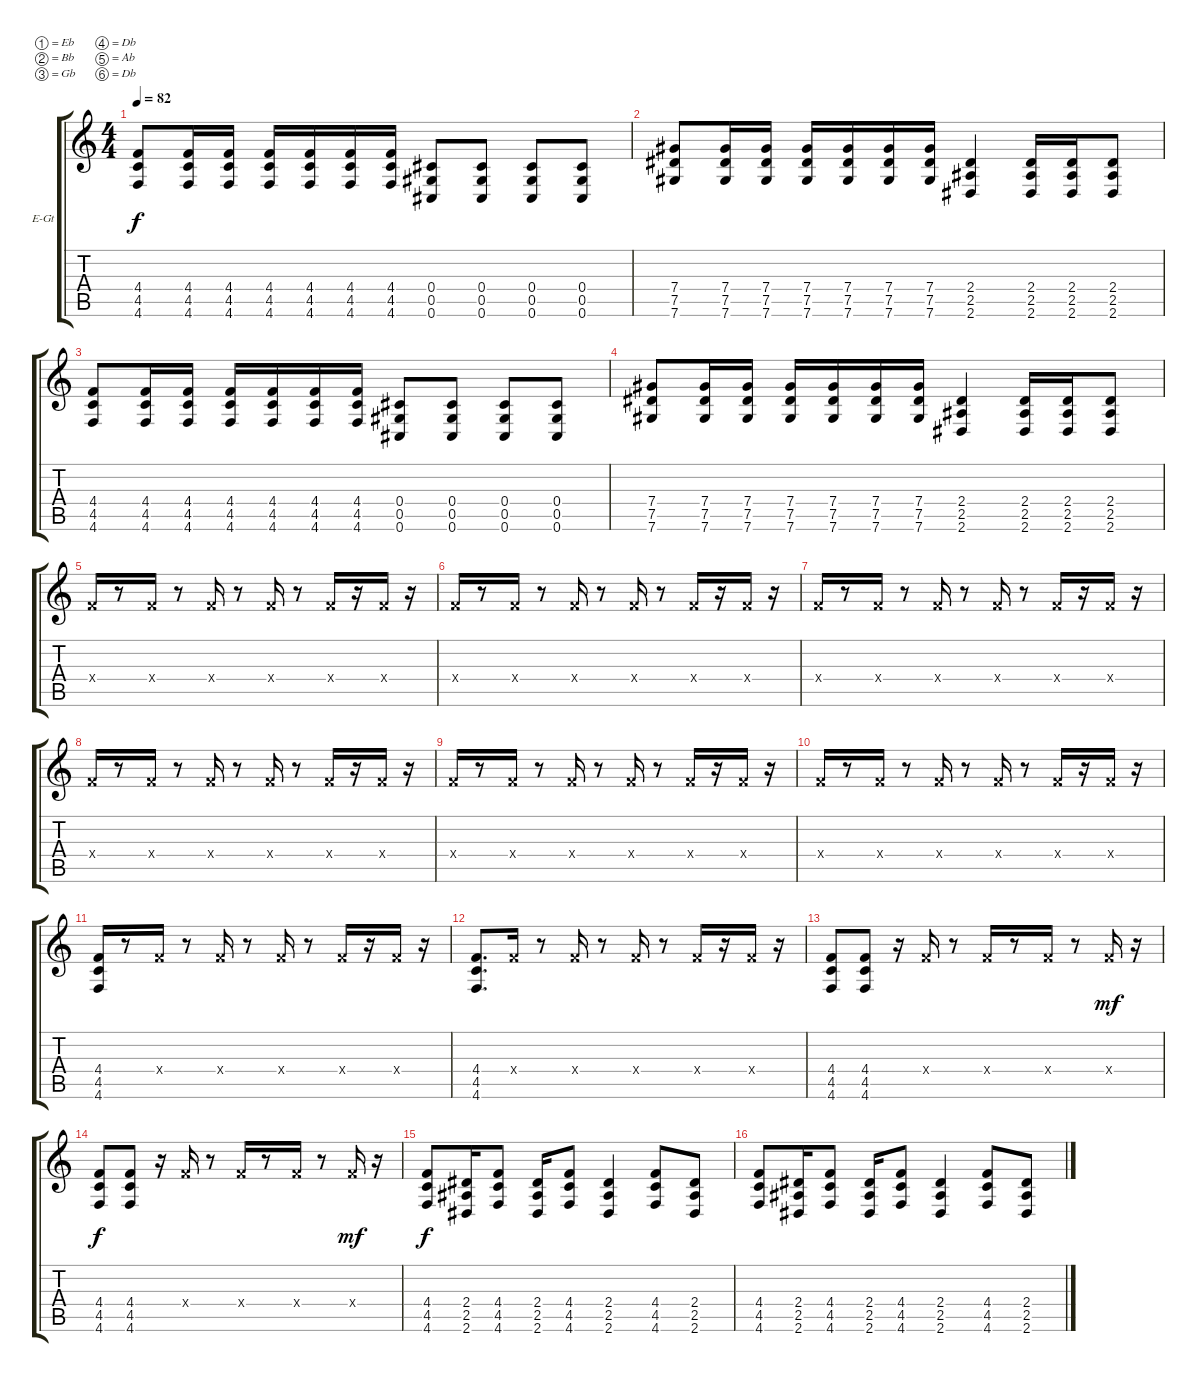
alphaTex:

\bracketExtendMode groupsimilarinstruments
\firstSystemTrackNameOrientation horizontal
\otherSystemsTrackNameOrientation horizontal
\track ("Rhythm Guitar" "E-Gt") {instrument distortionguitar}
\staff {score tabs}
\tuning (Eb4 Bb3 Gb3 Db3 Ab2 Db2)
\ts (4 4)
\tempo 82
\clef g2
\ks c
(4.4 4.5 4.6).8{dy f} (4.4 4.5 4.6).16 (4.4 4.5 4.6).16 (4.4 4.5 4.6).16 (4.4 4.5 4.6).16 (4.4 4.5 4.6).16 (4.4 4.5 4.6).16 (0.4 0.5 0.6).8 (0.4 0.5 0.6).8 (0.4 0.5 0.6).8 (0.4 0.5 0.6).8 |
(7.4 7.5 7.6).8 (7.4 7.5 7.6).16 (7.4 7.5 7.6).16 (7.4 7.5 7.6).16 (7.4 7.5 7.6).16 (7.4 7.5 7.6).16 (7.4 7.5 7.6).16 (2.4 2.5 2.6).4 (2.4 2.5 2.6).16 (2.4 2.5 2.6).16 (2.4 2.5 2.6).8 |
(4.4 4.5 4.6).8 (4.4 4.5 4.6).16 (4.4 4.5 4.6).16 (4.4 4.5 4.6).16 (4.4 4.5 4.6).16 (4.4 4.5 4.6).16 (4.4 4.5 4.6).16 (0.4 0.5 0.6).8 (0.4 0.5 0.6).8 (0.4 0.5 0.6).8 (0.4 0.5 0.6).8 |
(7.4 7.5 7.6).8 (7.4 7.5 7.6).16 (7.4 7.5 7.6).16 (7.4 7.5 7.6).16 (7.4 7.5 7.6).16 (7.4 7.5 7.6).16 (7.4 7.5 7.6).16 (2.4 2.5 2.6).4 (2.4 2.5 2.6).16 (2.4 2.5 2.6).16 (2.4 2.5 2.6).8 |
4.4{x}.16 r.8 4.4{x}.16 r.8 4.4{x}.16 r.8 4.4{x}.16 r.8 4.4{x}.16 r.16 4.4{x}.16 r.16 |
4.4{x}.16 r.8 4.4{x}.16 r.8 4.4{x}.16 r.8 4.4{x}.16 r.8 4.4{x}.16 r.16 4.4{x}.16 r.16 |
4.4{x}.16 r.8 4.4{x}.16 r.8 4.4{x}.16 r.8 4.4{x}.16 r.8 4.4{x}.16 r.16 4.4{x}.16 r.16 |
4.4{x}.16 r.8 4.4{x}.16 r.8 4.4{x}.16 r.8 4.4{x}.16 r.8 4.4{x}.16 r.16 4.4{x}.16 r.16 |
4.4{x}.16 r.8 4.4{x}.16 r.8 4.4{x}.16 r.8 4.4{x}.16 r.8 4.4{x}.16 r.16 4.4{x}.16 r.16 |
4.4{x}.16 r.8 4.4{x}.16 r.8 4.4{x}.16 r.8 4.4{x}.16 r.8 4.4{x}.16 r.16 4.4{x}.16 r.16 |
(4.4 4.5 4.6).16 r.8 4.4{x}.16 r.8 4.4{x}.16 r.8 4.4{x}.16 r.8 4.4{x}.16 r.16 4.4{x}.16 r.16 |
(4.4 4.5 4.6).8{d} 4.4{x}.16 r.8 4.4{x}.16 r.8 4.4{x}.16 r.8 4.4{x}.16 r.16 4.4{x}.16 r.16 |
(4.4 4.5 4.6).8 (4.4 4.5 4.6).8 r.16 4.4{x}.16 r.8 4.4{x}.16 r.8 4.4{x}.16 r.8 4.4{x}.16{dy mf} r.16 |
(4.4 4.5 4.6).8{dy f} (4.4 4.5 4.6).8 r.16 4.4{x}.16 r.8 4.4{x}.16 r.8 4.4{x}.16 r.8 4.4{x}.16{dy mf} r.16 |
(4.4 4.5 4.6).8{dy f} (2.4 2.5 2.6).16 (4.4 4.5 4.6).8 (2.4 2.5 2.6).16 (4.4 4.5 4.6).8 (2.4 2.5 2.6).4 (4.4 4.5 4.6).8 (2.4 2.5 2.6).8 |
(4.4 4.5 4.6).8 (2.4 2.5 2.6).16 (4.4 4.5 4.6).8 (2.4 2.5 2.6).16 (4.4 4.5 4.6).8 (2.4 2.5 2.6).4 (4.4 4.5 4.6).8 (2.4 2.5 2.6).8
